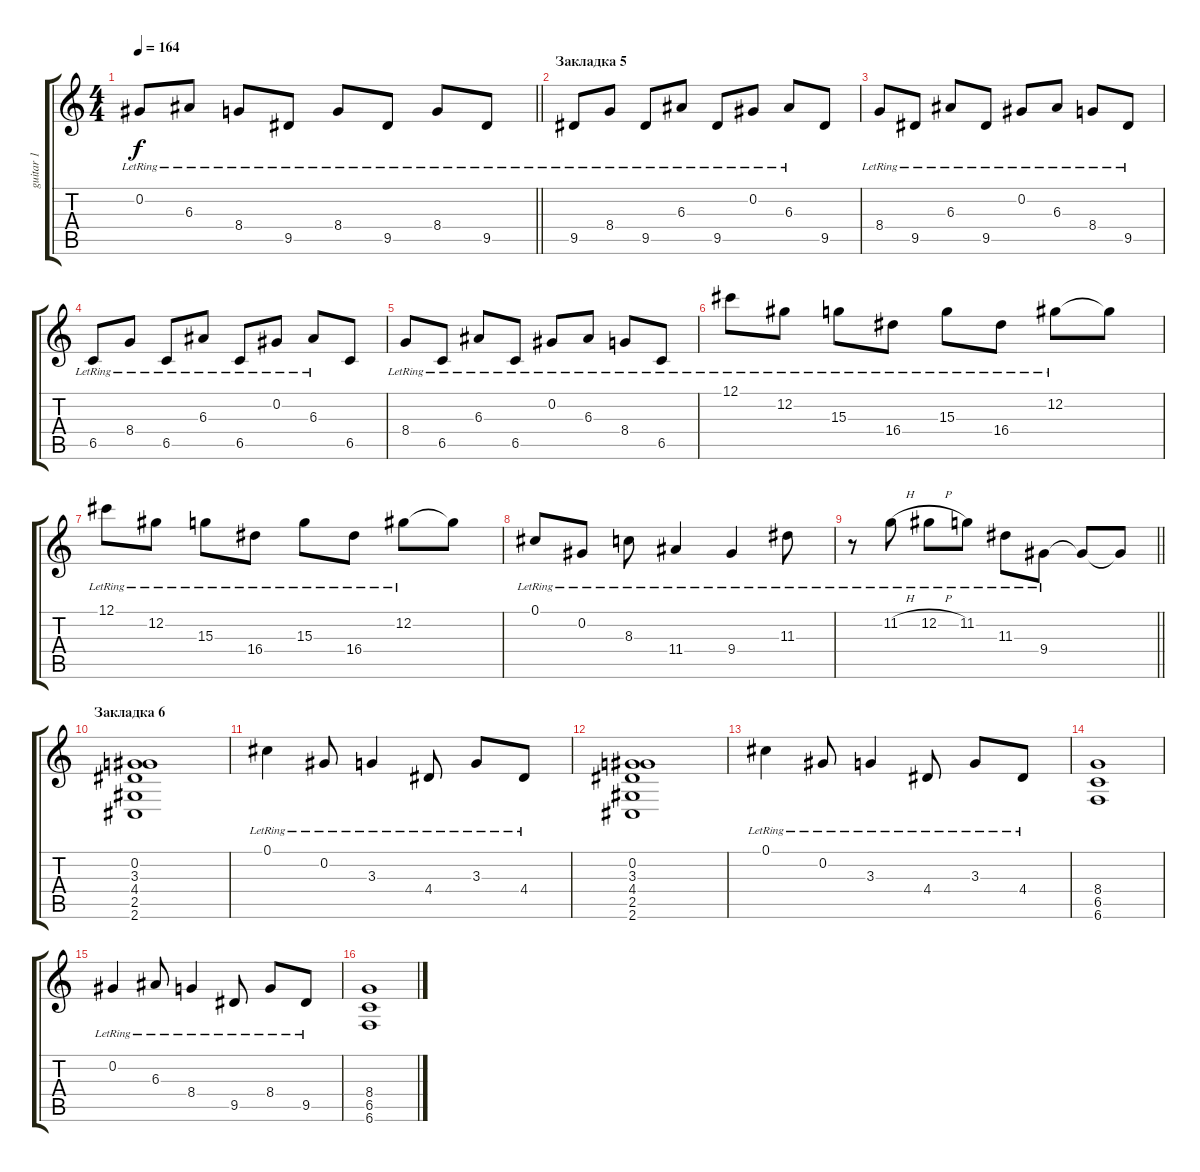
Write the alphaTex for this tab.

\track ("guitar 1" "guitar 1") {instrument distortionguitar}
\staff {score tabs}
\tuning (Db4 Ab3 E3 B2 Gb2 B1) {hide}
\ts (4 4)
\tempo 164
\clef g2
\barLineRight lightlight
\ks c
0.2{lr}.8{dy f} 6.3{lr}.8 8.4{lr}.8 9.5{lr}.8 8.4{lr}.8 9.5{lr}.8 8.4{lr}.8 9.5{lr}.8 |
\section ("" "Закладка 5")
9.5{lr}.8 8.4{lr}.8 9.5{lr}.8 6.3{lr}.8 9.5{lr}.8 0.2{lr}.8 6.3{lr}.8 9.5.8 |
8.4{lr}.8 9.5{lr}.8 6.3{lr}.8 9.5{lr}.8 0.2{lr}.8 6.3{lr}.8 8.4{lr}.8 9.5{lr}.8 |
6.5{lr}.8 8.4{lr}.8 6.5{lr}.8 6.3{lr}.8 6.5{lr}.8 0.2{lr}.8 6.3{lr}.8 6.5.8 |
8.4{lr}.8 6.5{lr}.8 6.3{lr}.8 6.5{lr}.8 0.2{lr}.8 6.3{lr}.8 8.4{lr}.8 6.5{lr}.8 |
12.1{lr}.8 12.2{lr}.8 15.3{lr}.8 16.4{lr}.8 15.3{lr}.8 16.4{lr}.8 12.2{lr}.8 12.2{t}.8 |
12.1{lr}.8 12.2{lr}.8 15.3{lr}.8 16.4{lr}.8 15.3{lr}.8 16.4{lr}.8 12.2{lr}.8 12.2{t}.8 |
0.1{lr}.8 0.2{lr}.8 8.3{lr}.8 11.4{lr}.4 9.4{lr}.4 11.3{lr}.8 |
\barLineRight lightlight
r.8 11.2{h lr}.8 12.2{h lr}.8 11.2{lr}.8 11.3{lr}.8 9.4{lr}.8 9.4{t}.8 9.4{t}.8 |
\section ("" "Закладка 6")
(0.2 3.3 4.4 2.5 2.6).1 |
0.1{lr}.4 0.2{lr}.8 3.3{lr}.4 4.4{lr}.8 3.3{lr}.8 4.4{lr}.8 |
(0.2 3.3 4.4 2.5 2.6).1 |
0.1{lr}.4 0.2{lr}.8 3.3{lr}.4 4.4{lr}.8 3.3{lr}.8 4.4{lr}.8 |
(8.4 6.5 6.6).1 |
0.2{lr}.4 6.3{lr}.8 8.4{lr}.4 9.5{lr}.8 8.4{lr}.8 9.5{lr}.8 |
(8.4 6.5 6.6).1
